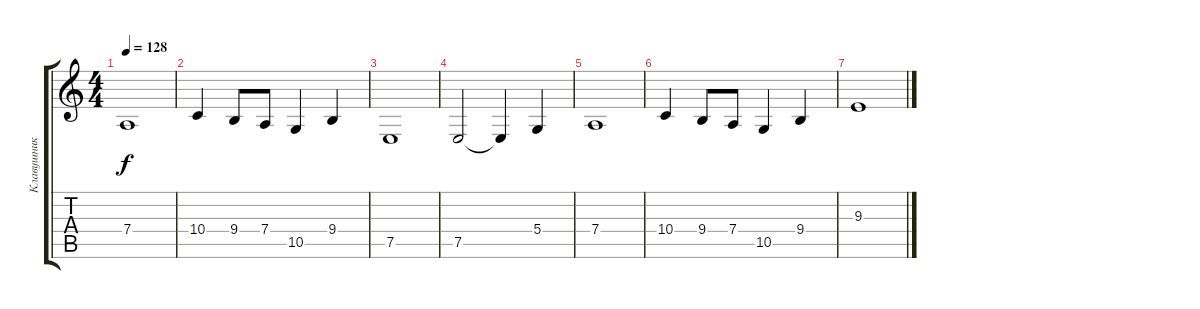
\track ("Клавушник" "Клавушник") {instrument lead2sawtooth}
\staff {score tabs}
\tuning (E4 B3 G3 D3 A2 E2) {hide}
\ts (4 4)
\tempo 128
\clef g2
\ks c
7.4.1{dy f} |
10.4.4 9.4.8 7.4.8 10.5.4 9.4.4 |
7.5.1 |
7.5.2 7.5{t}.4 5.4.4 |
7.4.1 |
10.4.4 9.4.8 7.4.8 10.5.4 9.4.4 |
9.3.1
